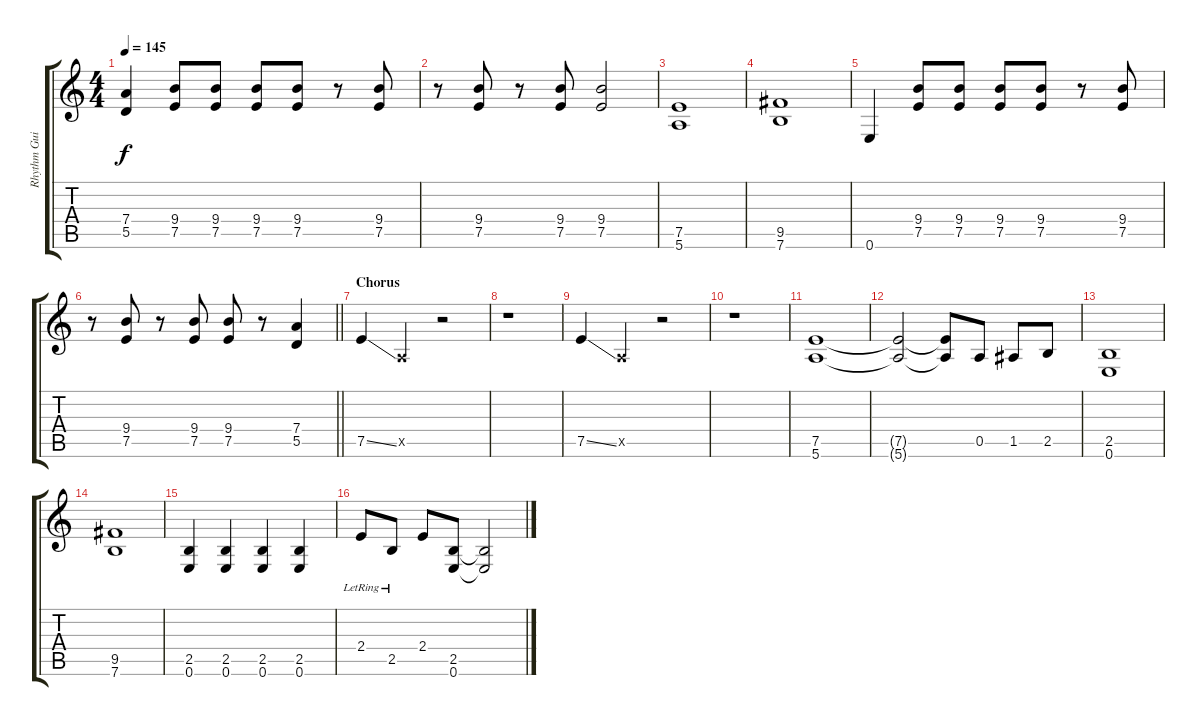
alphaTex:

\track ("Rhythm Guitar" "Rhythm Gui") {instrument overdrivenguitar}
\staff {score tabs}
\tuning (E4 B3 G3 D3 A2 E2) {hide}
\ts (4 4)
\tempo 145
\clef g2
\ks c
(7.4{t} 5.5{t}).4{dy f} (9.4 7.5).8 (9.4 7.5).8 (9.4 7.5).8 (9.4 7.5).8 r.8 (9.4 7.5).8 |
r.8 (9.4 7.5).8 r.8 (9.4 7.5).8 (9.4 7.5).2 |
(7.5 5.6).1 |
(9.5 7.6).1 |
0.6.4 (9.4 7.5).8 (9.4 7.5).8 (9.4 7.5).8 (9.4 7.5).8 r.8 (9.4 7.5).8 |
\barLineRight lightlight
r.8 (9.4 7.5).8 r.8 (9.4 7.5).8 (9.4 7.5).8 r.8 (7.4 5.5).4 |
\section ("" "Chorus")
7.5{ss}.4 0.5{x}.4 r.2 |
r.1 |
7.5{ss}.4 0.5{x}.4 r.2 |
r.1 |
(7.5 5.6).1 |
(7.5{t} 5.6{t}).2 (7.5{t} 5.6{t}).8 0.5.8 1.5.8 2.5.8 |
(2.5 0.6).1 |
(9.5 7.6).1 |
(2.5 0.6).4 (2.5 0.6).4 (2.5 0.6).4 (2.5 0.6).4 |
2.4{lr}.8 2.5{lr}.8 2.4.8 (2.5 0.6).8 (2.5{t} 0.6{t}).2
